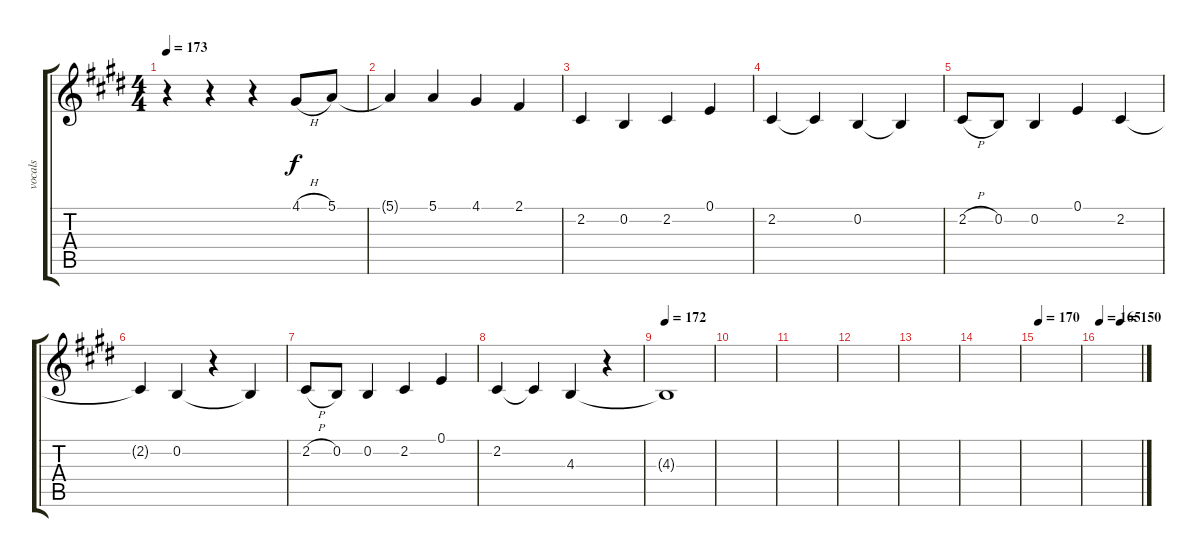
\track ("vocals" "vocals") {instrument lead6voice}
\staff {score tabs}
\tuning (E4 B3 G3 D3 A2 E2) {hide}
\ts (4 4)
\tempo 173
\clef g2
\ks e
r.4{dy f} r.4 r.4 4.1{h}.8 5.1.8 |
5.1{t}.4 5.1.4 4.1.4 2.1.4 |
2.2.4 0.2.4 2.2.4 0.1.4 |
2.2.4 2.2{t}.4 0.2.4 0.2{t}.4 |
2.2{h}.8 0.2.8 0.2.4 0.1.4 2.2.4 |
2.2{t}.4 0.2.4 r.4 0.2{t}.4 |
2.2{h}.8 0.2.8 0.2.4 2.2.4 0.1.4 |
2.2.4 2.2{t}.4 4.3.4 r.4 |
\tempo 172
4.3{t}.1 |
|
|
|
|
|
\tempo 170
|
\tempo 165
\tempo (150 0.5)
